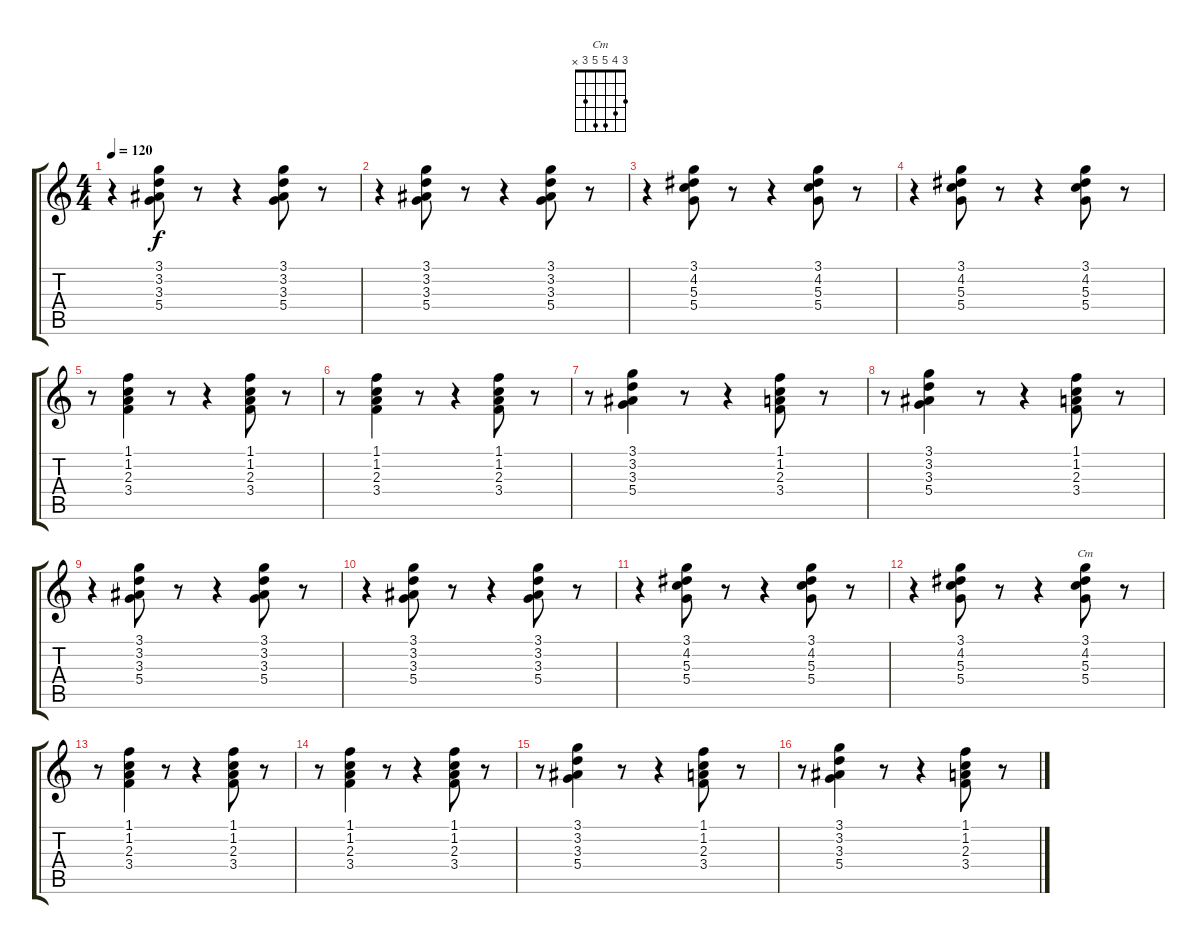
\track "" {instrument acousticguitarsteel}
\staff {score tabs}
\tuning (E4 B3 G3 D3 A2 E2) {hide}
\chord ("Cm" 3 4 5 5 3 x)
\ts (4 4)
\tempo 120
\clef g2
\ks c
r.4{dy f} (3.1 3.2 3.3 5.4).8 r.8 r.4 (3.1 3.2 3.3 5.4).8 r.8 |
r.4 (3.1 3.2 3.3 5.4).8 r.8 r.4 (3.1 3.2 3.3 5.4).8 r.8 |
r.4 (3.1 4.2 5.3 5.4).8 r.8 r.4 (3.1 4.2 5.3 5.4).8 r.8 |
r.4 (3.1 4.2 5.3 5.4).8 r.8 r.4 (3.1 4.2 5.3 5.4).8 r.8 |
r.8 (1.1 1.2 2.3 3.4).4 r.8 r.4 (1.1 1.2 2.3 3.4).8 r.8 |
r.8 (1.1 1.2 2.3 3.4).4 r.8 r.4 (1.1 1.2 2.3 3.4).8 r.8 |
r.8 (3.1 3.2 3.3 5.4).4 r.8 r.4 (1.1 1.2 2.3 3.4).8 r.8 |
r.8 (3.1 3.2 3.3 5.4).4 r.8 r.4 (1.1 1.2 2.3 3.4).8 r.8 |
r.4 (3.1 3.2 3.3 5.4).8 r.8 r.4 (3.1 3.2 3.3 5.4).8 r.8 |
r.4 (3.1 3.2 3.3 5.4).8 r.8 r.4 (3.1 3.2 3.3 5.4).8 r.8 |
r.4 (3.1 4.2 5.3 5.4).8 r.8 r.4 (3.1 4.2 5.3 5.4).8 r.8 |
r.4 (3.1 4.2 5.3 5.4).8 r.8 r.4 (3.1 4.2 5.3 5.4).8{ch "Cm"} r.8 |
r.8 (1.1 1.2 2.3 3.4).4 r.8 r.4 (1.1 1.2 2.3 3.4).8 r.8 |
r.8 (1.1 1.2 2.3 3.4).4 r.8 r.4 (1.1 1.2 2.3 3.4).8 r.8 |
r.8 (3.1 3.2 3.3 5.4).4 r.8 r.4 (1.1 1.2 2.3 3.4).8 r.8 |
r.8 (3.1 3.2 3.3 5.4).4 r.8 r.4 (1.1 1.2 2.3 3.4).8 r.8
